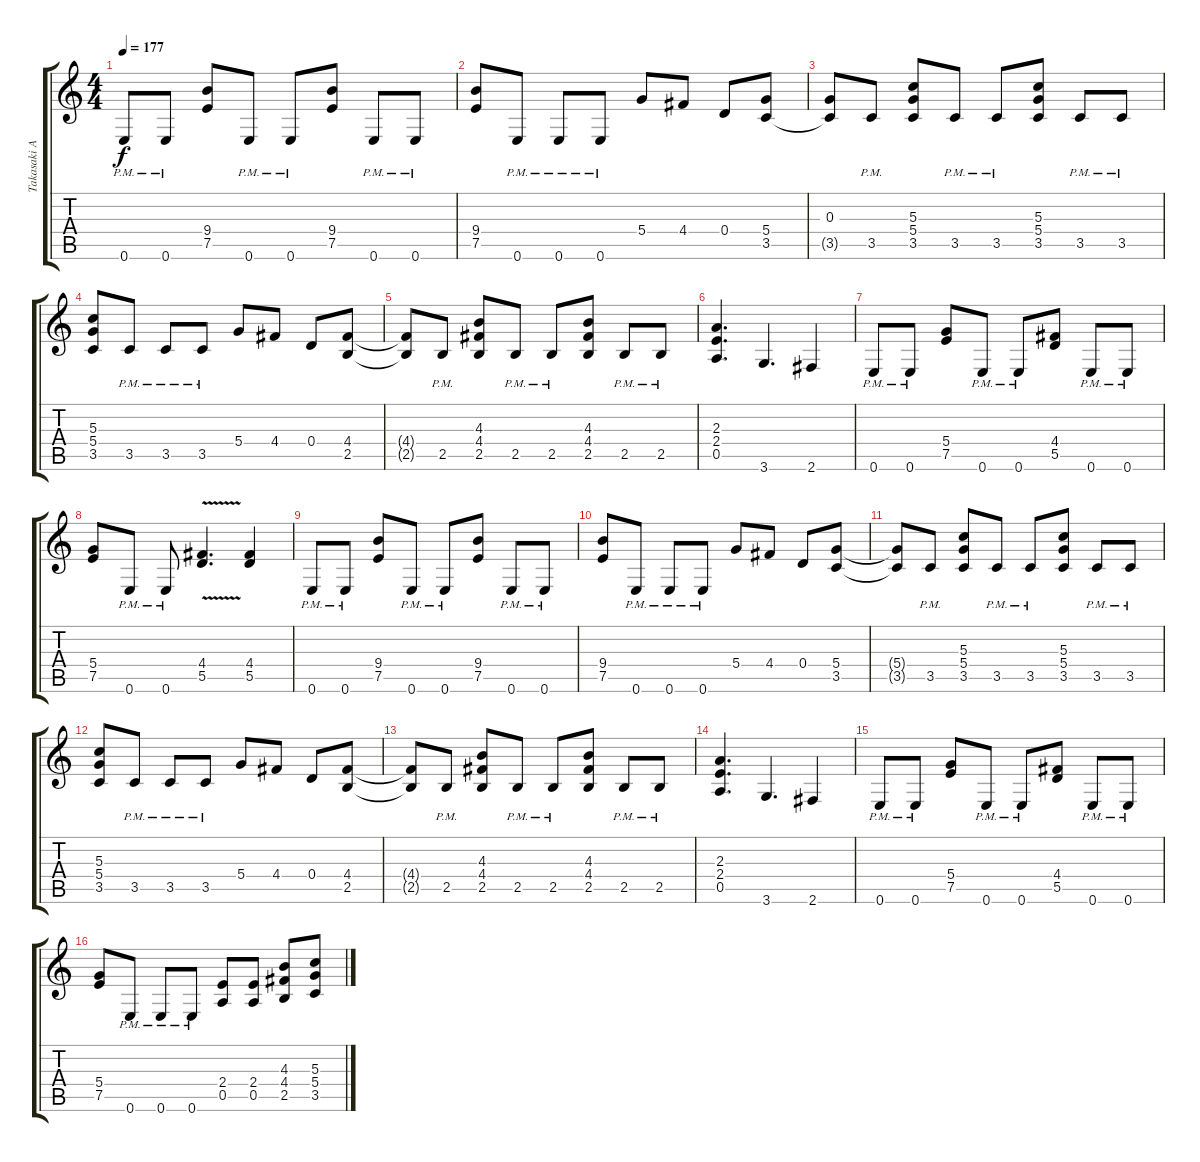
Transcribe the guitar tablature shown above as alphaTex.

\track ("Takasaki Akira II [Rythm]" "Takasaki A") {instrument distortionguitar}
\staff {score tabs}
\tuning (E4 B3 G3 D3 A2 E2) {hide}
\ts (4 4)
\tempo 177
\clef g2
\ks c
0.6{pm}.8{dy f} 0.6{pm}.8 (9.4 7.5).8 0.6{pm}.8 0.6{pm}.8 (9.4 7.5).8 0.6{pm}.8 0.6{pm}.8 |
(9.4 7.5).8 0.6{pm}.8 0.6{pm}.8 0.6{pm}.8 5.4.8 4.4.8 0.4.8 (5.4 3.5).8 |
(0.3 3.5{t}).8 3.5{pm}.8 (5.3 5.4 3.5).8 3.5{pm}.8 3.5{pm}.8 (5.3 5.4 3.5).8 3.5{pm}.8 3.5{pm}.8 |
(5.3 5.4 3.5).8 3.5{pm}.8 3.5{pm}.8 3.5{pm}.8 5.4.8 4.4.8 0.4.8 (4.4 2.5).8 |
(4.4{t} 2.5{t}).8 2.5{pm}.8 (4.3 4.4 2.5).8 2.5{pm}.8 2.5{pm}.8 (4.3 4.4 2.5).8 2.5{pm}.8 2.5{pm}.8 |
(2.3 2.4 0.5).4{d} 3.6.4{d} 2.6.4 |
0.6{pm}.8 0.6{pm}.8 (5.4 7.5).8 0.6{pm}.8 0.6{pm}.8 (4.4 5.5).8 0.6{pm}.8 0.6{pm}.8 |
(5.4 7.5).8 0.6{pm}.8 0.6{pm}.8 (4.4{v} 5.5{v}).4{d} (4.4 5.5).4 |
0.6{pm}.8 0.6{pm}.8 (9.4 7.5).8 0.6{pm}.8 0.6{pm}.8 (9.4 7.5).8 0.6{pm}.8 0.6{pm}.8 |
(9.4 7.5).8 0.6{pm}.8 0.6{pm}.8 0.6{pm}.8 5.4.8 4.4.8 0.4.8 (5.4 3.5).8 |
(5.4{t} 3.5{t}).8 3.5{pm}.8 (5.3 5.4 3.5).8 3.5{pm}.8 3.5{pm}.8 (5.3 5.4 3.5).8 3.5{pm}.8 3.5{pm}.8 |
(5.3 5.4 3.5).8 3.5{pm}.8 3.5{pm}.8 3.5{pm}.8 5.4.8 4.4.8 0.4.8 (4.4 2.5).8 |
(4.4{t} 2.5{t}).8 2.5{pm}.8 (4.3 4.4 2.5).8 2.5{pm}.8 2.5{pm}.8 (4.3 4.4 2.5).8 2.5{pm}.8 2.5{pm}.8 |
(2.3 2.4 0.5).4{d} 3.6.4{d} 2.6.4 |
0.6{pm}.8 0.6{pm}.8 (5.4 7.5).8 0.6{pm}.8 0.6{pm}.8 (4.4 5.5).8 0.6{pm}.8 0.6{pm}.8 |
(5.4 7.5).8 0.6{pm}.8 0.6{pm}.8 0.6{pm}.8 (2.4 0.5).8 (2.4 0.5).8 (4.3 4.4 2.5).8 (5.3 5.4 3.5).8
